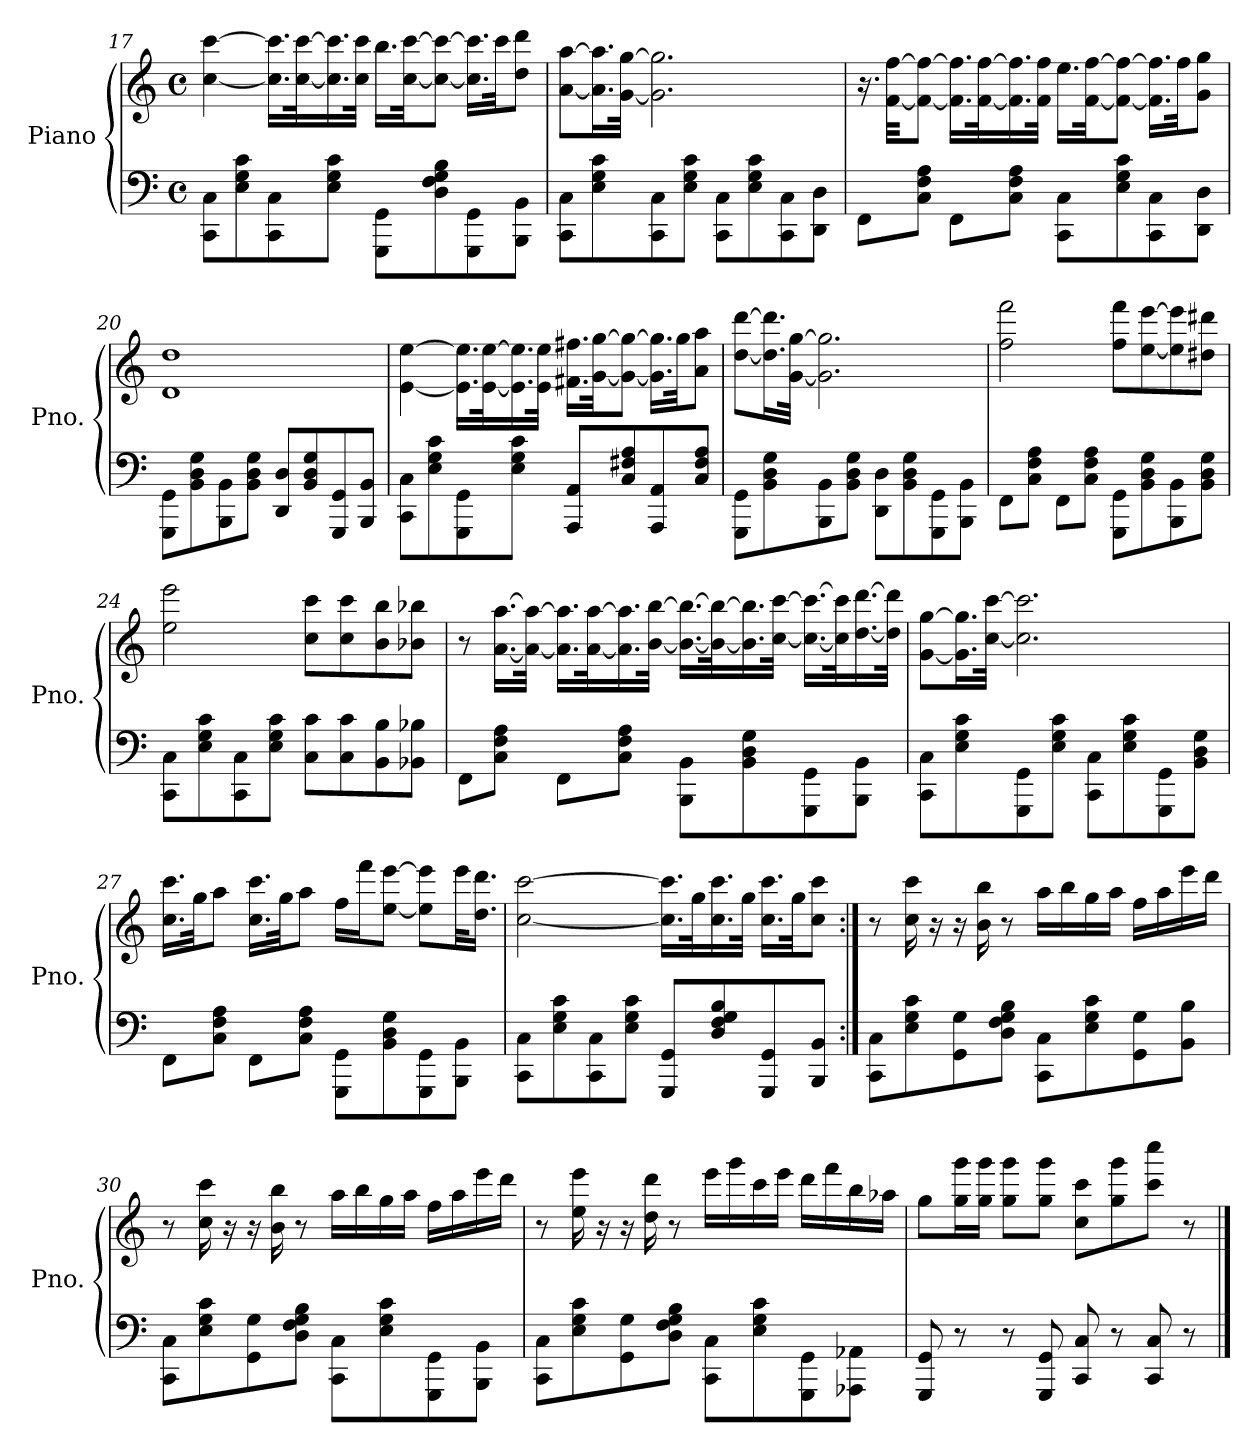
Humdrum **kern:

**kern	**kern
*part1	*part1
*staff2	*staff1
*I"Piano	*
*I'Pno.	*
*clefF4	*clefG2
*k[]	*k[]
*M4/4	*M4/4
*met(c)	*met(c)
=17	=17
8CC\ 8C\L	[4cc\ [4ccc\
8E\ 8G\ 8c\	.
8CC\ 8C\	16.cc\] 16.ccc\]LL
.	[32cc\ [32ccc\K
8E\ 8G\ 8c\J	16.cc\] 16.ccc\]
.	32cc\ 32ccc\JJk
8GGG\ 8GG\L	16.bb\LL
.	[32cc\ [32ccc\JK
8D\ 8F\ 8G\ 8B\	8cc\_ 8ccc\_J
8GGG\ 8GG\	16.cc\] 16.ccc\]LL
.	32ccc\JK
8BBB\ 8BB\J	8dd\ 8ddd\J
=18	=18
8CC\ 8C\L	[8a\ [8aa\L
8E\ 8G\ 8c\	16.a\] 16.aa\]L
.	[32g\ [32gg\JJk
8CC\ 8C\	2.g\] 2.gg\]
8E\ 8G\ 8c\J	.
8CC\ 8C\L	.
8E\ 8G\ 8c\	.
8CC\ 8C\	.
8DD\ 8D\J	.
!!LO:LB:g=z
=19	=19
8FF\L	16.r
.	[32f\ [32ff\KKL
8C\ 8F\ 8A\J	8f\_ 8ff\_J
8FF\L	16.f\] 16.ff\]LL
.	[32f\ [32ff\K
8C\ 8F\ 8A\J	16.f\] 16.ff\]
.	32f\ 32ff\JJk
8CC\ 8C\L	16.ee\LL
.	[32f\ [32ff\JK
8E\ 8G\ 8c\	8f\_ 8ff\_J
8CC\ 8C\	16.f\] 16.ff\]LL
.	32ff\JK
8DD\ 8D\J	8g\ 8gg\J
=20	=20
8GGG\ 8GG\L	1d 1dd
8BB\ 8D\ 8G\	.
8BBB\ 8BB\	.
8BB\ 8D\ 8G\J	.
8DD/ 8D/L	.
8BB/ 8D/ 8G/	.
8GGG/ 8GG/	.
8BBB/ 8BB/J	.
!!LO:LB:g=z
=21	=21
8CC\ 8C\L	[4e\ [4ee\
8E\ 8G\ 8c\	.
8GGG\ 8GG\	16.e\] 16.ee\]LL
.	[32e\ [32ee\K
8E\ 8G\ 8c\J	16.e\] 16.ee\]
.	32e\ 32ee\JJk
8AAA/ 8AA/L	16.f#X\ 16.ff#X\LL
.	[32g\ [32gg\JK
8C/ 8F#X/ 8A/	8g\_ 8gg\_J
8AAA/ 8AA/	16.g\] 16.gg\]LL
.	32gg\JK
8C/ 8F#/ 8A/J	8a\ 8aa\J
=22	=22
8GGG\ 8GG\L	[8dd\ [8ddd\L
8BB\ 8D\ 8G\	16.dd\] 16.ddd\]L
.	[32g\ [32gg\JJk
8BBB\ 8BB\	2.g\] 2.gg\]
8BB\ 8D\ 8G\J	.
8DD\ 8D\L	.
8BB\ 8D\ 8G\	.
8GGG\ 8GG\	.
8BBB\ 8BB\J	.
=23	=23
8FF\L	2ff\ 2fff\
8C\ 8F\ 8A\J	.
8FF\L	.
8C\ 8F\ 8A\J	.
8GGG\ 8GG\L	8ff\ 8fff\L
8BB\ 8D\ 8G\	[8ee\ [8eee\
8BBB\ 8BB\	8ee\] 8eee\]
8BB\ 8D\ 8G\J	8dd#X\ 8ddd#X\J
!!LO:PB:g=z
=24	=24
8CC\ 8C\L	2ee\ 2eee\
8E\ 8G\ 8c\	.
8CC\ 8C\	.
8E\ 8G\ 8c\J	.
8C\ 8c\L	8cc\ 8ccc\L
8C\ 8c\	8cc\ 8ccc\
8BB\ 8B\	8b\ 8bb\
8BB-X\ 8B-X\J	8b-X\ 8bb-X\J
=25	=25
8FF\L	8r
8C\ 8F\ 8A\J	[16.a\ [16.aa\LL
.	32a\_ 32aa\_JJk
8FF\L	16.a\] 16.aa\]LL
.	[32a\ [32aa\K
8C\ 8F\ 8A\J	16.a\] 16.aa\]
.	[32b\ [32bb\JJk
8BBB\ 8BB\L	16.b\_ 16.bb\_LL
.	32b\_ 32bb\_K
8BB\ 8D\ 8G\	16.b\] 16.bb\]
.	[32cc\ [32ccc\JJk
8GGG\ 8GG\	16.cc\_ 16.ccc\_LL
.	32cc\] 32ccc\]K
8BBB\ 8BB\J	[16.dd\ [16.ddd\
.	32dd\] 32ddd\]JJk
!!LO:LB:g=z
=26	=26
8CC\ 8C\L	[8g\ [8gg\L
8E\ 8G\ 8c\	16.g\] 16.gg\]L
.	[32cc\ [32ccc\JJk
8GGG\ 8GG\	2.cc\] 2.ccc\]
8E\ 8G\ 8c\J	.
8CC\ 8C\L	.
8E\ 8G\ 8c\	.
8GGG\ 8GG\	.
8BB\ 8D\ 8G\J	.
=27	=27
8FF\L	16.cc\ 16.ccc\LL
.	32gg\JK
8C\ 8F\ 8A\J	8aa\J
8FF\L	16.cc\ 16.ccc\LL
.	32gg\JK
8C\ 8F\ 8A\J	8aa\J
8GGG\ 8GG\L	16ff\LL
.	16fff\J
8BB\ 8D\ 8G\	[8ee\ [8eee\J
8GGG\ 8GG\	8ee\] 8eee\]L
8BBB\ 8BB\J	32eee\KL
.	16.dd\ 16.ddd\JJ
=28	=28
8CC\ 8C\L	[2cc\ [2ccc\
8E\ 8G\ 8c\	.
8CC\ 8C\	.
8E\ 8G\ 8c\J	.
8GGG/ 8GG/L	16.cc\] 16.ccc\]LL
.	32gg\K
8D/ 8F/ 8G/ 8B/	16.cc\ 16.ccc\
.	32gg\JJk
8GGG/ 8GG/	16.cc\ 16.ccc\LL
.	32gg\JK
8BBB/ 8BB/J	8cc\ 8ccc\J
!!LO:LB:g=z
=29:|!	=29:|!
8CC\ 8C\L	8r
8E\ 8G\ 8c\	16cc\ 16ccc\
.	16r
8GG\ 8G\	16r
.	16b\ 16bb\
8D\ 8F\ 8G\ 8B\J	8r
8CC\ 8C\L	16aa\LL
.	16bb\
8E\ 8G\ 8c\	16gg\
.	16aa\JJ
8GG\ 8G\	16ff\LL
.	16aa\
8BB\ 8B\J	16eee\
.	16ddd\JJ
=30	=30
8CC\ 8C\L	8r
8E\ 8G\ 8c\	16cc\ 16ccc\
.	16r
8GG\ 8G\	16r
.	16b\ 16bb\
8D\ 8F\ 8G\ 8B\J	8r
8CC\ 8C\L	16aa\LL
.	16bb\
8E\ 8G\ 8c\	16gg\
.	16aa\JJ
8GGG\ 8GG\	16ff\LL
.	16aa\
8BBB\ 8BB\J	16eee\
.	16ddd\JJ
!!LO:LB:g=z
=31	=31
8CC\ 8C\L	8r
8E\ 8G\ 8c\	16ee\ 16eee\
.	16r
8GG\ 8G\	16r
.	16dd\ 16ddd\
8D\ 8F\ 8G\ 8B\J	8r
8CC\ 8C\L	16eee\LL
.	16ggg\
8E\ 8G\ 8c\	16ccc\
.	16eee\JJ
8GGG\ 8GG\	16ddd\LL
.	16fff\
8AAA-X\ 8AA-X\J	16bb\
.	16aa-X\JJ
=32	=32
8GGG/ 8GG/	8gg\L
8r	16gg\ 16ggg\L
.	16gg\ 16ggg\JJ
8r	8gg\ 8ggg\L
8GGG/ 8GG/	8gg\ 8ggg\J
8CC/ 8C/	8cc\ 8ccc\L
8r	8gg\ 8ggg\
8CC/ 8C/	8ccc\ 8cccc\J
8r	8r
==	==
*-	*-
